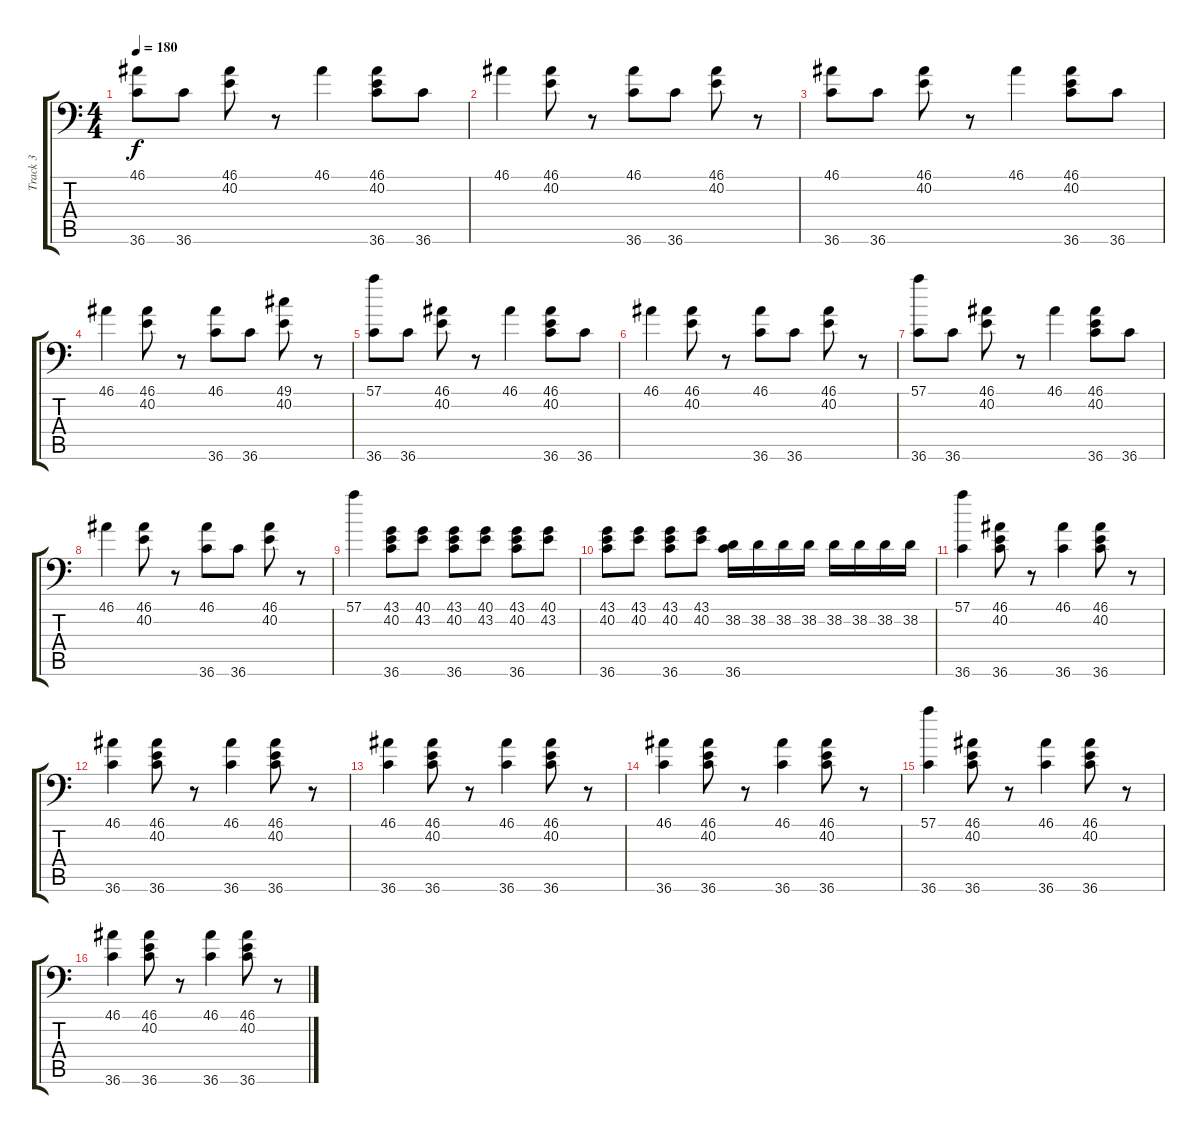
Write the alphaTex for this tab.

\track ("Track 3" "Track 3") {instrument acousticgrandpiano}
\staff {score tabs}
\tuning (C-1 C-1 C-1 C-1 C-1 C-1) {hide}
\ts (4 4)
\tempo 180
\clef f4
\ks c
(46.1 36.6).8{dy f} 36.6.8 (46.1 40.2).8 r.8 46.1.4 (46.1 40.2 36.6).8 36.6.8 |
46.1.4 (46.1 40.2).8 r.8 (46.1 36.6).8 36.6.8 (46.1 40.2).8 r.8 |
(46.1 36.6).8 36.6.8 (46.1 40.2).8 r.8 46.1.4 (46.1 40.2 36.6).8 36.6.8 |
46.1.4 (46.1 40.2).8 r.8 (46.1 36.6).8 36.6.8 (49.1 40.2).8 r.8 |
(57.1 36.6).8 36.6.8 (46.1 40.2).8 r.8 46.1.4 (46.1 40.2 36.6).8 36.6.8 |
46.1.4 (46.1 40.2).8 r.8 (46.1 36.6).8 36.6.8 (46.1 40.2).8 r.8 |
(57.1 36.6).8 36.6.8 (46.1 40.2).8 r.8 46.1.4 (46.1 40.2 36.6).8 36.6.8 |
46.1.4 (46.1 40.2).8 r.8 (46.1 36.6).8 36.6.8 (46.1 40.2).8 r.8 |
57.1.4 (43.1 40.2 36.6).8 (40.1 43.2).8 (43.1 40.2 36.6).8 (40.1 43.2).8 (43.1 40.2 36.6).8 (40.1 43.2).8 |
(43.1 40.2 36.6).8 (43.1 40.2).8 (43.1 40.2 36.6).8 (43.1 40.2).8 (38.2 36.6).16 38.2.16 38.2.16 38.2.16 38.2.16 38.2.16 38.2.16 38.2.16 |
(57.1 36.6).4 (46.1 40.2 36.6).8 r.8 (46.1 36.6).4 (46.1 40.2 36.6).8 r.8 |
(46.1 36.6).4 (46.1 40.2 36.6).8 r.8 (46.1 36.6).4 (46.1 40.2 36.6).8 r.8 |
(46.1 36.6).4 (46.1 40.2 36.6).8 r.8 (46.1 36.6).4 (46.1 40.2 36.6).8 r.8 |
(46.1 36.6).4 (46.1 40.2 36.6).8 r.8 (46.1 36.6).4 (46.1 40.2 36.6).8 r.8 |
(57.1 36.6).4 (46.1 40.2 36.6).8 r.8 (46.1 36.6).4 (46.1 40.2 36.6).8 r.8 |
(46.1 36.6).4 (46.1 40.2 36.6).8 r.8 (46.1 36.6).4 (46.1 40.2 36.6).8 r.8
